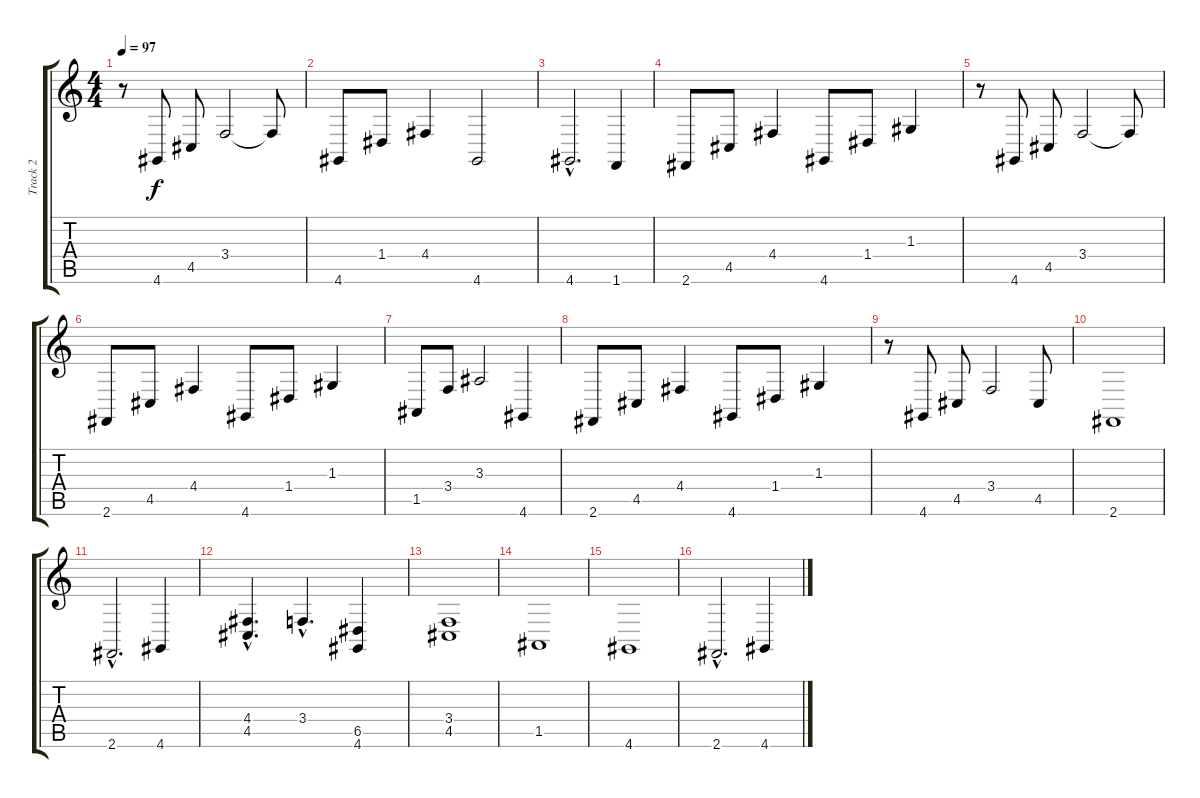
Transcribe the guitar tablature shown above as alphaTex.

\track ("Track 2" "Track 2") {instrument acousticgrandpiano}
\staff {score tabs}
\tuning (E4 B3 G3 D3 A2 E2) {hide}
\ts (4 4)
\tempo 97
\clef g2
\ks c
r.8{dy f} 4.6.8 4.5.8 3.4.2 3.4{t}.8 |
4.6.8 1.4.8 4.4.4 4.6.2 |
4.6{hac}.2{d} 1.6.4 |
2.6.8 4.5.8 4.4.4 4.6.8 1.4.8 1.3.4 |
r.8 4.6.8 4.5.8 3.4.2 3.4{t}.8 |
2.6.8 4.5.8 4.4.4 4.6.8 1.4.8 1.3.4 |
1.5.8 3.4.8 3.3.2 4.6.4 |
2.6.8 4.5.8 4.4.4 4.6.8 1.4.8 1.3.4 |
r.8 4.6.8 4.5.8 3.4.2 4.5.8 |
2.6.1 |
2.6{hac}.2{d} 4.6.4 |
(4.4{hac} 4.5{hac}).4{d} 3.4{hac}.4{d} (6.5 4.6).4 |
(3.4 4.5).1 |
1.5.1 |
4.6.1 |
2.6{hac}.2{d} 4.6.4
